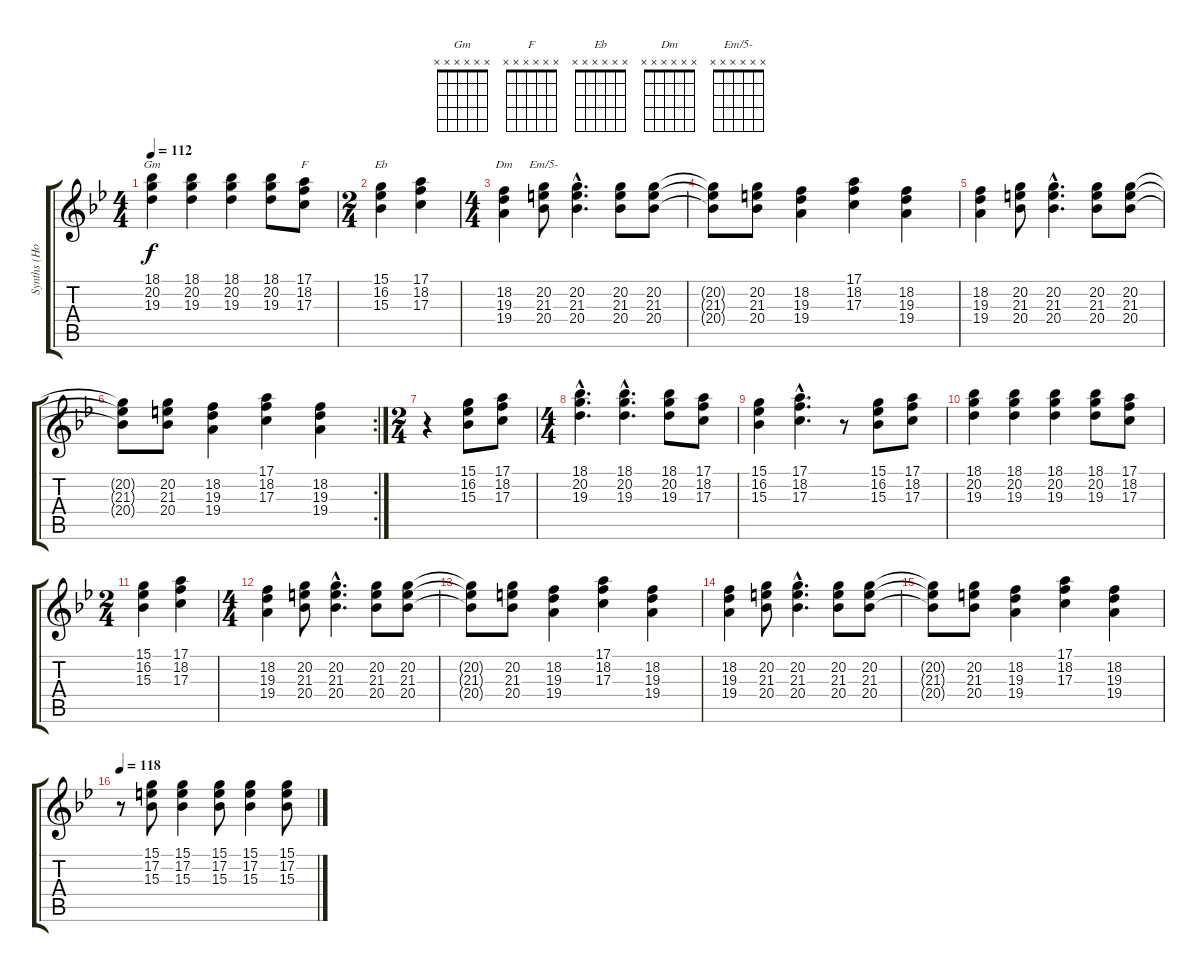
\track ("Synths (Hogson)" "Synths (Ho") {instrument stringensemble1}
\staff {score tabs}
\tuning (E4 B3 G3 D3 A2 E2) {hide}
\chord ("Gm" x x x x x x)
\chord ("F" x x x x x x)
\chord ("Eb" x x x x x x)
\chord ("Dm" x x x x x x)
\chord ("Em/5-" x x x x x x)
\ts (4 4)
\tempo 112
\clef g2
\ks bb
(18.1 20.2 19.3).4{ch "Gm" dy f} (18.1 20.2 19.3).4 (18.1 20.2 19.3).4 (18.1 20.2 19.3).8 (17.1 18.2 17.3).8{ch "F"} |
\ts (2 4)
(15.1 16.2 15.3).4{ch "Eb"} (17.1 18.2 17.3).4 |
\ts (4 4)
(18.2 19.3 19.4).4{ch "Dm"} (20.2 21.3 20.4).8{ch "Em/5-"} (20.2{hac} 21.3{hac} 20.4{hac}).4{d} (20.2 21.3 20.4).8 (20.2 21.3 20.4).8 |
(20.2{t} 21.3{t} 20.4{t}).8 (20.2 21.3 20.4).8 (18.2 19.3 19.4).4 (17.1 18.2 17.3).4 (18.2 19.3 19.4).4 |
(18.2 19.3 19.4).4 (20.2 21.3 20.4).8 (20.2{hac} 21.3{hac} 20.4{hac}).4{d} (20.2 21.3 20.4).8 (20.2 21.3 20.4).8 |
\rc 2
(20.2{t} 21.3{t} 20.4{t}).8 (20.2 21.3 20.4).8 (18.2 19.3 19.4).4 (17.1 18.2 17.3).4 (18.2 19.3 19.4).4 |
\ts (2 4)
r.4 (15.1 16.2 15.3).8{volume 10} (17.1 18.2 17.3).8 |
\ts (4 4)
(18.1{hac} 20.2{hac} 19.3{hac}).4{d} (18.1{hac} 20.2{hac} 19.3{hac}).4{d} (18.1 20.2 19.3).8 (17.1 18.2 17.3).8 |
(15.1 16.2 15.3).4 (17.1{hac} 18.2{hac} 17.3{hac}).4{d} r.8 (15.1 16.2 15.3).8 (17.1 18.2 17.3).8 |
(18.1 20.2 19.3).4 (18.1 20.2 19.3).4 (18.1 20.2 19.3).4 (18.1 20.2 19.3).8 (17.1 18.2 17.3).8 |
\ts (2 4)
(15.1 16.2 15.3).4 (17.1 18.2 17.3).4 |
\ts (4 4)
(18.2 19.3 19.4).4 (20.2 21.3 20.4).8 (20.2{hac} 21.3{hac} 20.4{hac}).4{d} (20.2 21.3 20.4).8 (20.2 21.3 20.4).8 |
(20.2{t} 21.3{t} 20.4{t}).8 (20.2 21.3 20.4).8 (18.2 19.3 19.4).4 (17.1 18.2 17.3).4 (18.2 19.3 19.4).4 |
(18.2 19.3 19.4).4 (20.2 21.3 20.4).8 (20.2{hac} 21.3{hac} 20.4{hac}).4{d} (20.2 21.3 20.4).8 (20.2 21.3 20.4).8 |
(20.2{t} 21.3{t} 20.4{t}).8 (20.2 21.3 20.4).8 (18.2 19.3 19.4).4 (17.1 18.2 17.3).4 (18.2 19.3 19.4).4 |
\tempo 118
r.8 (15.1 17.2 15.3).8 (15.1 17.2 15.3).4 (15.1 17.2 15.3).8 (15.1 17.2 15.3).4 (15.1 17.2 15.3).8
